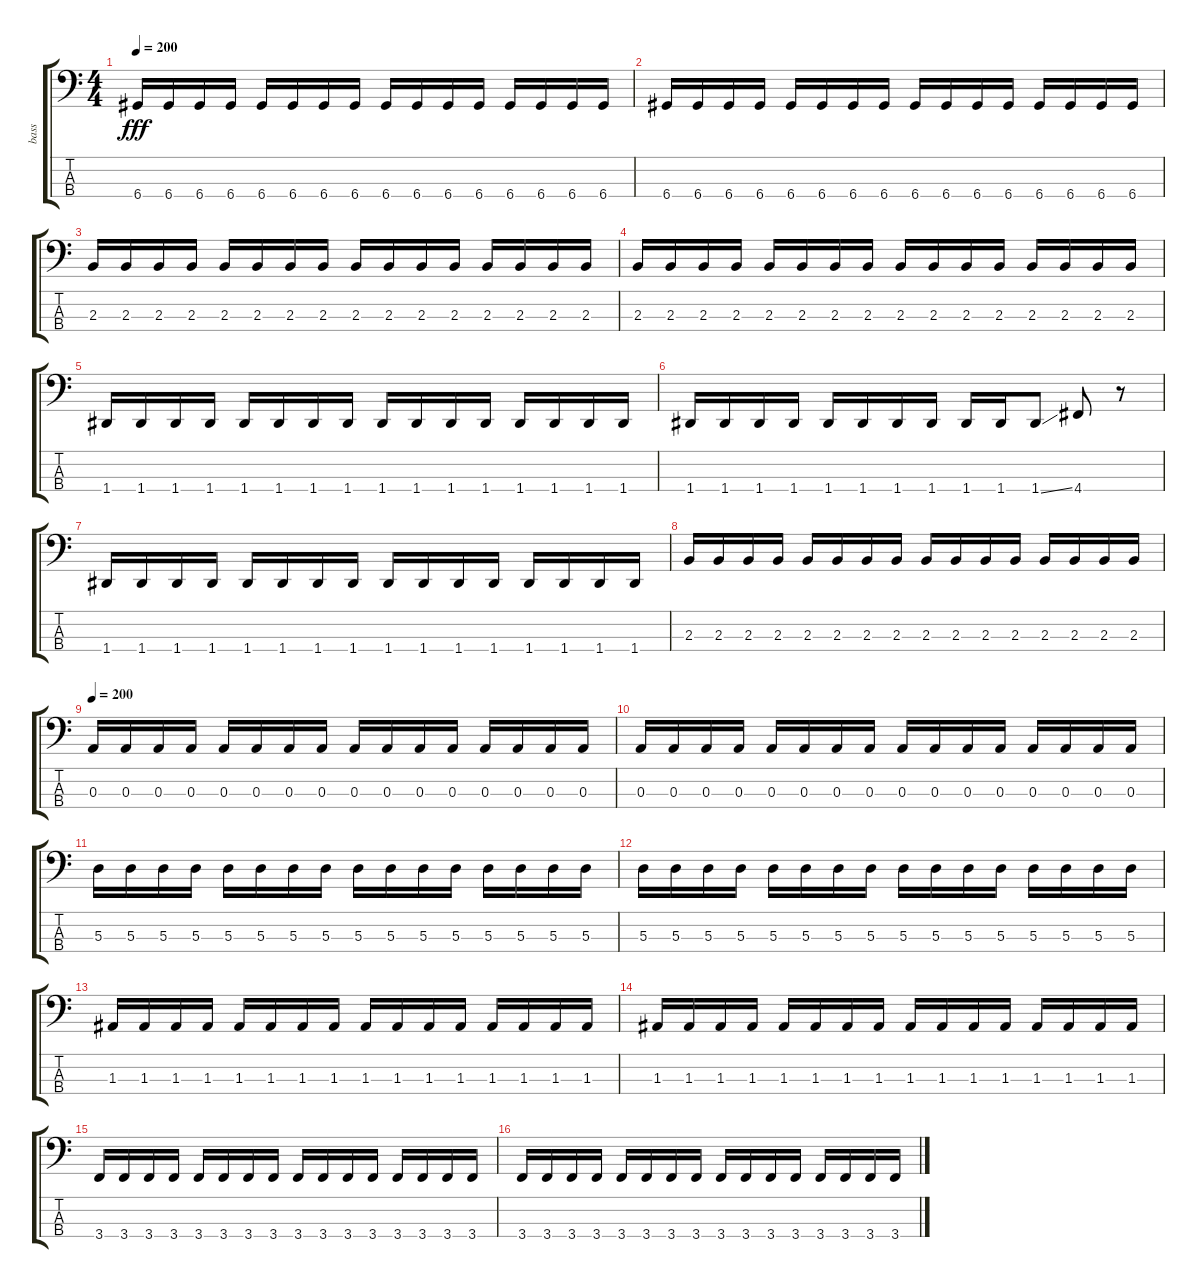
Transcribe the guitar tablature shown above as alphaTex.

\track ("bass" "bass") {instrument electricbassfinger}
\staff {score tabs}
\tuning (G2 D2 A1 D1) {hide}
\ts (4 4)
\tempo 200
\clef f4
\ks c
6.4.16{dy fff} 6.4.16 6.4.16 6.4.16 6.4.16 6.4.16 6.4.16 6.4.16 6.4.16 6.4.16 6.4.16 6.4.16 6.4.16 6.4.16 6.4.16 6.4.16 |
6.4.16 6.4.16 6.4.16 6.4.16 6.4.16 6.4.16 6.4.16 6.4.16 6.4.16 6.4.16 6.4.16 6.4.16 6.4.16 6.4.16 6.4.16 6.4.16 |
2.3.16 2.3.16 2.3.16 2.3.16 2.3.16 2.3.16 2.3.16 2.3.16 2.3.16 2.3.16 2.3.16 2.3.16 2.3.16 2.3.16 2.3.16 2.3.16 |
2.3.16 2.3.16 2.3.16 2.3.16 2.3.16 2.3.16 2.3.16 2.3.16 2.3.16 2.3.16 2.3.16 2.3.16 2.3.16 2.3.16 2.3.16 2.3.16 |
1.4.16 1.4.16 1.4.16 1.4.16 1.4.16 1.4.16 1.4.16 1.4.16 1.4.16 1.4.16 1.4.16 1.4.16 1.4.16 1.4.16 1.4.16 1.4.16 |
1.4.16 1.4.16 1.4.16 1.4.16 1.4.16 1.4.16 1.4.16 1.4.16 1.4.16 1.4.16 1.4{ss}.8 4.4.8 r.8 |
1.4.16 1.4.16 1.4.16 1.4.16 1.4.16 1.4.16 1.4.16 1.4.16 1.4.16 1.4.16 1.4.16 1.4.16 1.4.16 1.4.16 1.4.16 1.4.16 |
2.3.16 2.3.16 2.3.16 2.3.16 2.3.16 2.3.16 2.3.16 2.3.16 2.3.16 2.3.16 2.3.16 2.3.16 2.3.16 2.3.16 2.3.16 2.3.16 |
\tempo 200
0.3.16 0.3.16 0.3.16 0.3.16 0.3.16 0.3.16 0.3.16 0.3.16 0.3.16 0.3.16 0.3.16 0.3.16 0.3.16 0.3.16 0.3.16 0.3.16 |
0.3.16 0.3.16 0.3.16 0.3.16 0.3.16 0.3.16 0.3.16 0.3.16 0.3.16 0.3.16 0.3.16 0.3.16 0.3.16 0.3.16 0.3.16 0.3.16 |
5.3.16 5.3.16 5.3.16 5.3.16 5.3.16 5.3.16 5.3.16 5.3.16 5.3.16 5.3.16 5.3.16 5.3.16 5.3.16 5.3.16 5.3.16 5.3.16 |
5.3.16 5.3.16 5.3.16 5.3.16 5.3.16 5.3.16 5.3.16 5.3.16 5.3.16 5.3.16 5.3.16 5.3.16 5.3.16 5.3.16 5.3.16 5.3.16 |
1.3.16 1.3.16 1.3.16 1.3.16 1.3.16 1.3.16 1.3.16 1.3.16 1.3.16 1.3.16 1.3.16 1.3.16 1.3.16 1.3.16 1.3.16 1.3.16 |
1.3.16 1.3.16 1.3.16 1.3.16 1.3.16 1.3.16 1.3.16 1.3.16 1.3.16 1.3.16 1.3.16 1.3.16 1.3.16 1.3.16 1.3.16 1.3.16 |
3.4.16 3.4.16 3.4.16 3.4.16 3.4.16 3.4.16 3.4.16 3.4.16 3.4.16 3.4.16 3.4.16 3.4.16 3.4.16 3.4.16 3.4.16 3.4.16 |
3.4.16 3.4.16 3.4.16 3.4.16 3.4.16 3.4.16 3.4.16 3.4.16 3.4.16 3.4.16 3.4.16 3.4.16 3.4.16 3.4.16 3.4.16 3.4.16
